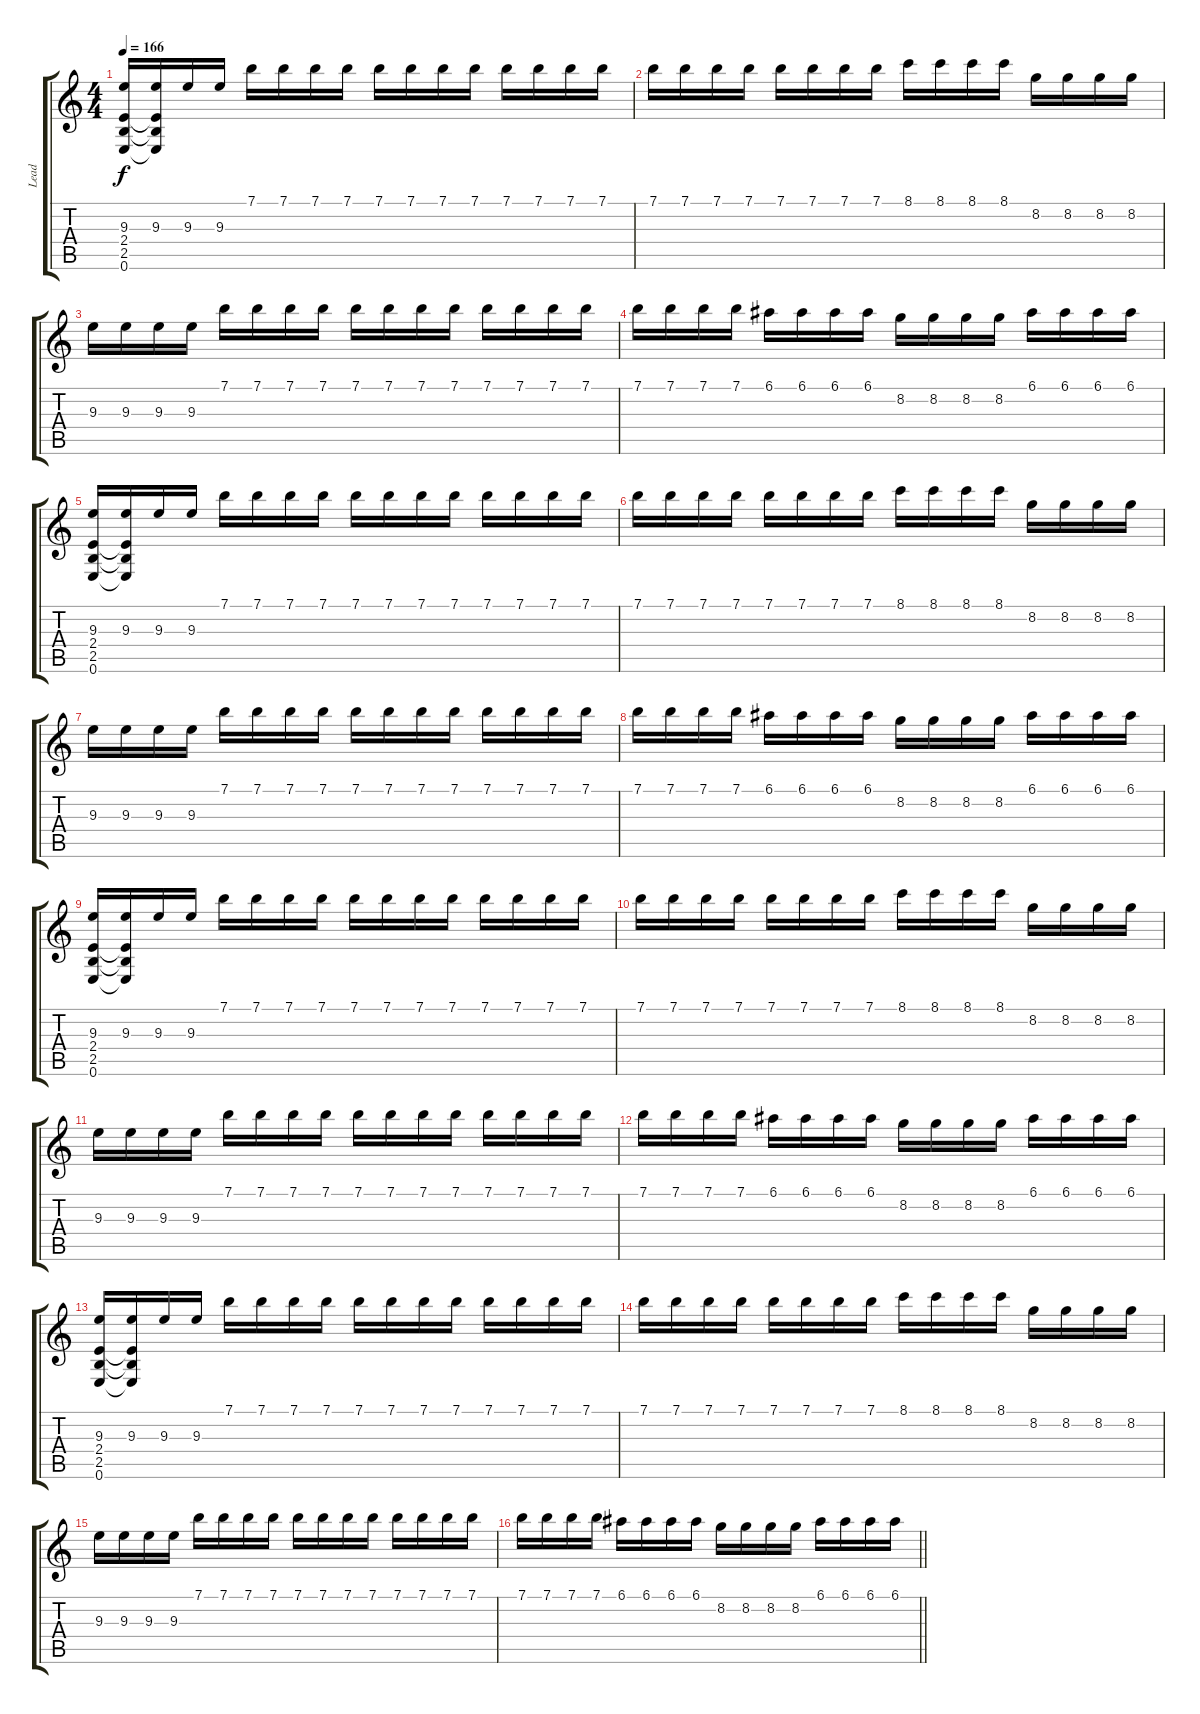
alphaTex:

\track ("Lead" "Lead") {instrument distortionguitar}
\staff {score tabs}
\tuning (E4 B3 G3 D3 A2 E2) {hide}
\ts (4 4)
\tempo 166
\clef g2
\ks c
(9.3 2.4 2.5 0.6).16{dy f} (9.3 2.4{t} 2.5{t} 0.6{t}).16 9.3.16 9.3.16 7.1.16 7.1.16 7.1.16 7.1.16 7.1.16 7.1.16 7.1.16 7.1.16 7.1.16 7.1.16 7.1.16 7.1.16 |
7.1.16 7.1.16 7.1.16 7.1.16 7.1.16 7.1.16 7.1.16 7.1.16 8.1.16 8.1.16 8.1.16 8.1.16 8.2.16 8.2.16 8.2.16 8.2.16 |
9.3.16 9.3.16 9.3.16 9.3.16 7.1.16 7.1.16 7.1.16 7.1.16 7.1.16 7.1.16 7.1.16 7.1.16 7.1.16 7.1.16 7.1.16 7.1.16 |
7.1.16 7.1.16 7.1.16 7.1.16 6.1.16 6.1.16 6.1.16 6.1.16 8.2.16 8.2.16 8.2.16 8.2.16 6.1.16 6.1.16 6.1.16 6.1.16 |
(9.3 2.4 2.5 0.6).16 (9.3 2.4{t} 2.5{t} 0.6{t}).16 9.3.16 9.3.16 7.1.16 7.1.16 7.1.16 7.1.16 7.1.16 7.1.16 7.1.16 7.1.16 7.1.16 7.1.16 7.1.16 7.1.16 |
7.1.16 7.1.16 7.1.16 7.1.16 7.1.16 7.1.16 7.1.16 7.1.16 8.1.16 8.1.16 8.1.16 8.1.16 8.2.16 8.2.16 8.2.16 8.2.16 |
9.3.16 9.3.16 9.3.16 9.3.16 7.1.16 7.1.16 7.1.16 7.1.16 7.1.16 7.1.16 7.1.16 7.1.16 7.1.16 7.1.16 7.1.16 7.1.16 |
7.1.16 7.1.16 7.1.16 7.1.16 6.1.16 6.1.16 6.1.16 6.1.16 8.2.16 8.2.16 8.2.16 8.2.16 6.1.16 6.1.16 6.1.16 6.1.16 |
(9.3 2.4 2.5 0.6).16 (9.3 2.4{t} 2.5{t} 0.6{t}).16 9.3.16 9.3.16 7.1.16 7.1.16 7.1.16 7.1.16 7.1.16 7.1.16 7.1.16 7.1.16 7.1.16 7.1.16 7.1.16 7.1.16 |
7.1.16 7.1.16 7.1.16 7.1.16 7.1.16 7.1.16 7.1.16 7.1.16 8.1.16 8.1.16 8.1.16 8.1.16 8.2.16 8.2.16 8.2.16 8.2.16 |
9.3.16 9.3.16 9.3.16 9.3.16 7.1.16 7.1.16 7.1.16 7.1.16 7.1.16 7.1.16 7.1.16 7.1.16 7.1.16 7.1.16 7.1.16 7.1.16 |
7.1.16 7.1.16 7.1.16 7.1.16 6.1.16 6.1.16 6.1.16 6.1.16 8.2.16 8.2.16 8.2.16 8.2.16 6.1.16 6.1.16 6.1.16 6.1.16 |
(9.3 2.4 2.5 0.6).16 (9.3 2.4{t} 2.5{t} 0.6{t}).16 9.3.16 9.3.16 7.1.16 7.1.16 7.1.16 7.1.16 7.1.16 7.1.16 7.1.16 7.1.16 7.1.16 7.1.16 7.1.16 7.1.16 |
7.1.16 7.1.16 7.1.16 7.1.16 7.1.16 7.1.16 7.1.16 7.1.16 8.1.16 8.1.16 8.1.16 8.1.16 8.2.16 8.2.16 8.2.16 8.2.16 |
9.3.16 9.3.16 9.3.16 9.3.16 7.1.16 7.1.16 7.1.16 7.1.16 7.1.16 7.1.16 7.1.16 7.1.16 7.1.16 7.1.16 7.1.16 7.1.16 |
\barLineRight lightlight
7.1.16 7.1.16 7.1.16 7.1.16 6.1.16 6.1.16 6.1.16 6.1.16 8.2.16 8.2.16 8.2.16 8.2.16 6.1.16 6.1.16 6.1.16 6.1.16
